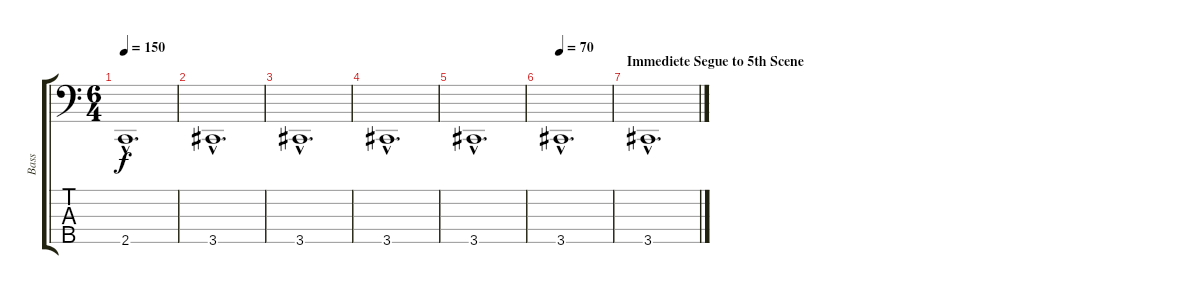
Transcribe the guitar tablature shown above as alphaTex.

\track ("Bass" "Bass") {instrument electricbassfinger}
\staff {score tabs}
\tuning (Gb2 Db2 Ab1 Eb1 Bb0) {hide}
\ts (6 4)
\tempo 150
\clef f4
\ks c
2.5{hac}.1{d dy f} |
3.5{hac}.1{d} |
3.5{hac}.1{d} |
3.5{hac}.1{d} |
3.5{hac}.1{d} |
\tempo 70
3.5{hac}.1{d} |
\section ("" "Immediete Segue to 5th Scene")
3.5{hac}.1{d}
